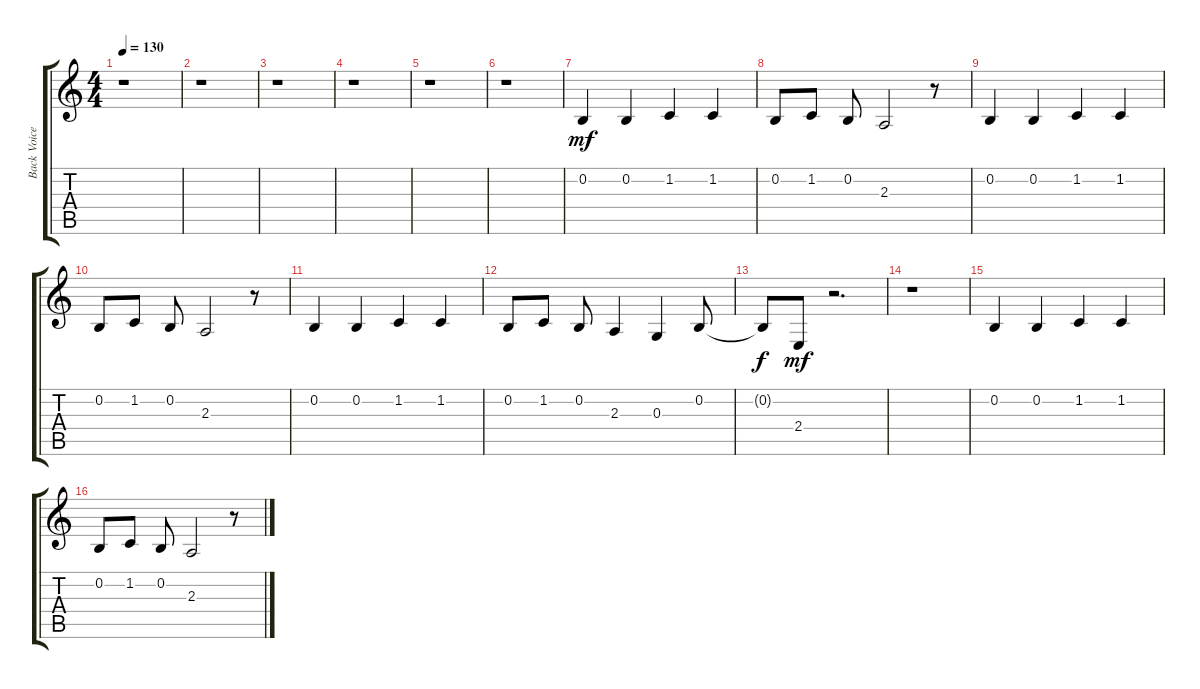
\track ("Back Voice1" "Back Voice") {instrument flute}
\staff {score tabs}
\tuning (E4 B3 G3 D3 A2 E2) {hide}
\ts (4 4)
\tempo 130
\clef g2
\ks c
r.1{dy f} |
r.1 |
r.1 |
r.1 |
r.1 |
r.1 |
0.2.4{dy mf} 0.2.4 1.2.4 1.2.4 |
0.2.8 1.2.8 0.2.8 2.3.2 r.8 |
0.2.4 0.2.4 1.2.4 1.2.4 |
0.2.8 1.2.8 0.2.8 2.3.2 r.8 |
0.2.4 0.2.4 1.2.4 1.2.4 |
0.2.8 1.2.8 0.2.8 2.3.4 0.3.4 0.2.8 |
0.2{t}.8{dy f} 2.4.8{dy mf} r.2{d} |
r.1 |
0.2.4 0.2.4 1.2.4 1.2.4 |
0.2.8 1.2.8 0.2.8 2.3.2 r.8
